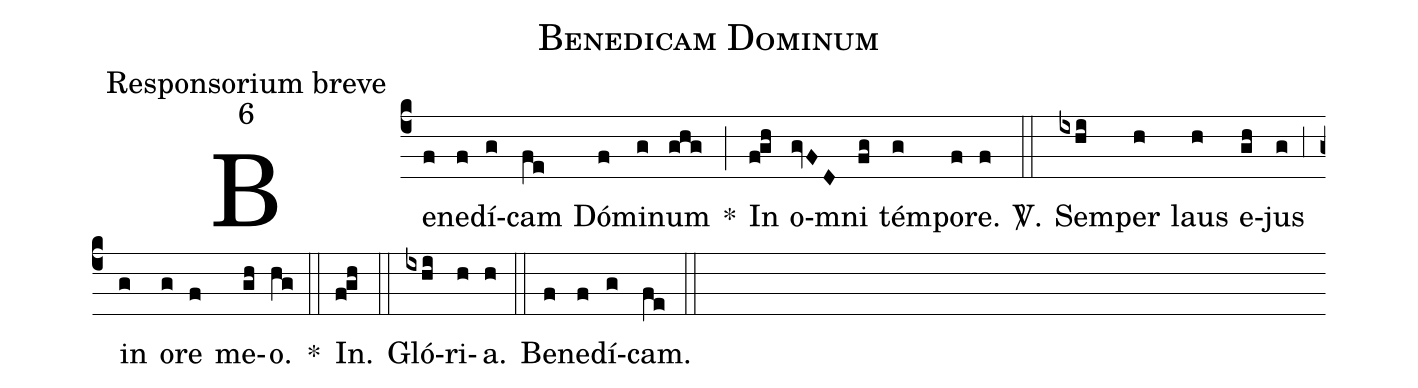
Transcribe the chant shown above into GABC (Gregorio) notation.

name:Benedicam Dominum;
office-part:Responsorium breve;
mode:6;
%%
(c4) Be(f)ne(f)dí(g)cam(fe) Dó(f)mi(g)num(ghg) *(;) In(f!gh) o(gvFD)mni(fg) tém(g)po(f)re.(f) <sp>V/</sp>.(::) Sem(ixhi)per(h) laus(h) e(gh)jus(g) (;3) in(g) o(g)re(f) me(gh)o.(hg) *(::) In.(f!gh) (::) Gló(ixhi)ri(h)a.(h) (::) Be(f)ne(f)dí(g)cam.(fe) (::)
